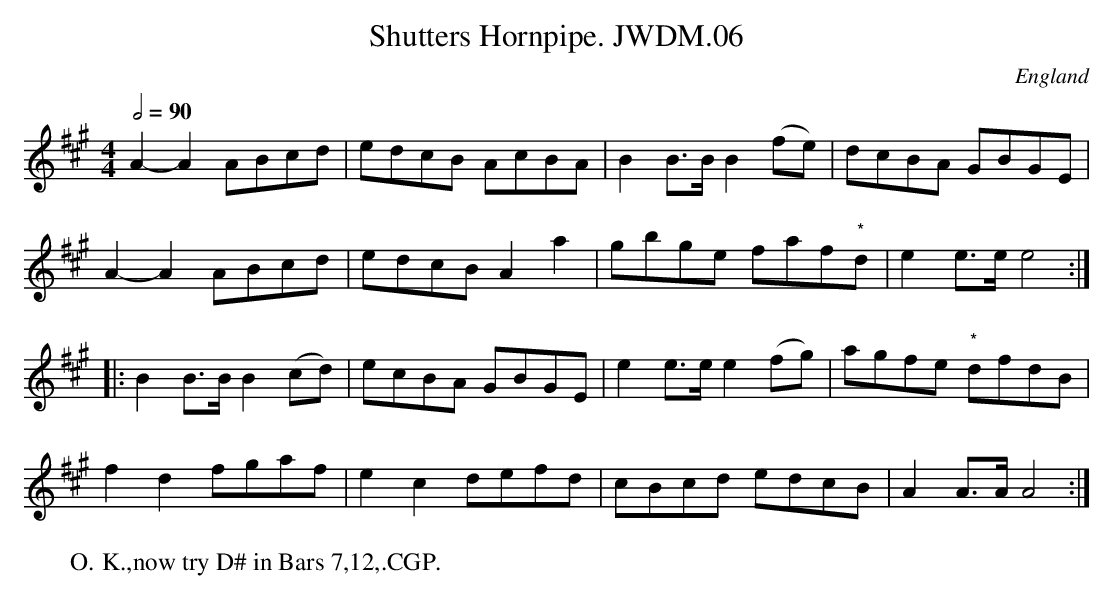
X:1
T:Shutters Hornpipe. JWDM.06
L:1/8
M:4/4
O:England
Q:1/2=90
K:A
A2-A2 ABcd|edcB  AcBA|B2B>B B2 (fe)|dcBA GBGE|!
A2-A2 ABcd|edcB A2 a2|gbge faf"*"d|e2e>ee4:|!
|:B2B>BB2 (cd)|ecBA GBGE|e2e>ee2 (fg)|agfe "*"dfdB|!
f2d2 fgaf|e2c2 defd|cBcd edcB|A2A>A A4:|
W:O.K.,now try D# in Bars 7,12,.CGP.
